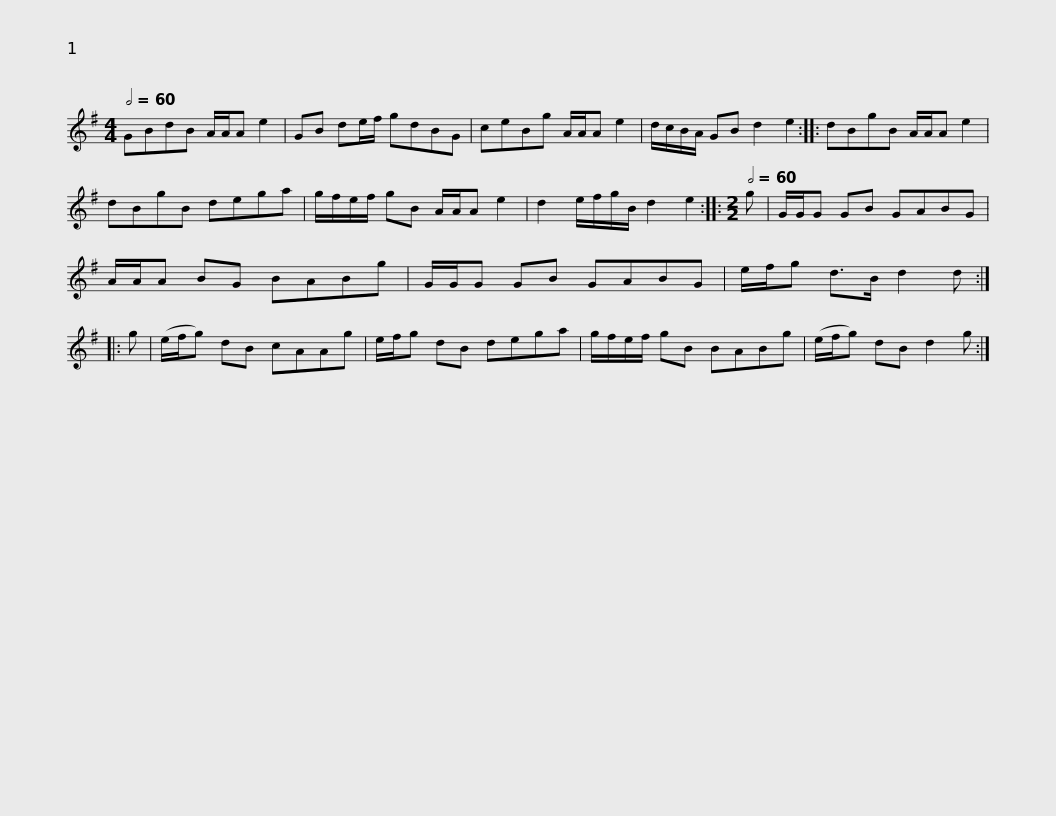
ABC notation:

X:1
L:1/8
Q:1/2=60
M:4/4
I:linebreak $
K:G
V:1 treble
V:1
 GBdB A/A/A e2 | GB de/f/ gdBG | ceBg A/A/A e2 | d/c/B/A/ GB d2 e2 :: dBgB A/A/A e2 |$ %5
 dBgB dega | g/f/e/f/ gB A/A/A e2 | d2 e/f/g/B/ d2 e2 ::[M:2/2][Q:1/2=60] g | G/G/G GB GABG |$ %10
 A/A/A BG BABg | G/G/G GB GABG | e/f/g d>B d2 d :: g | (e/f/g) dB cAAg | %15
 e/f/g dB dega |$ g/f/e/f/ gB BABg | (e/f/g) dB d2 g :| %18
